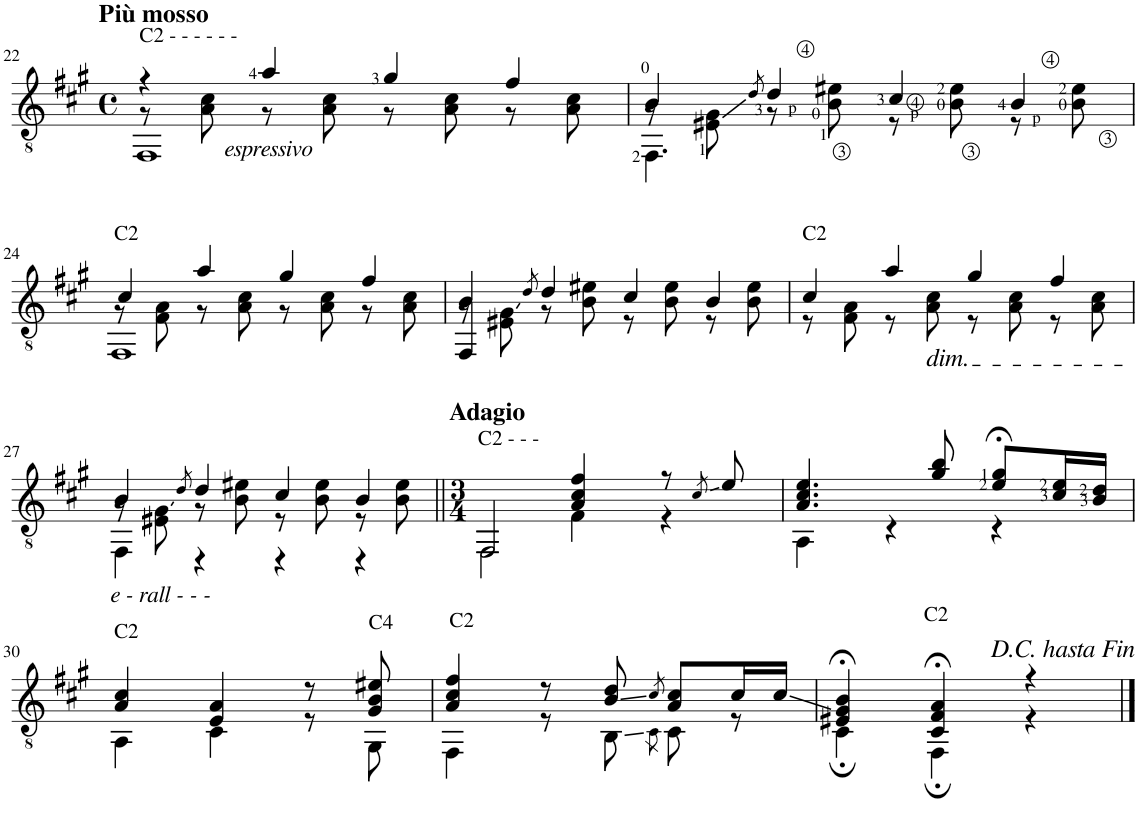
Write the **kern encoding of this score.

**kern	**text
*part1	*part1
*staff1	*staff1
*I"Classical Guitar	*
*I'Guit.	*
!!LO:PB:g=z
*clefGv2	*
*k[f#c#g#]	*
*M4/4	*
*met(c)	*
=22	=22
*^	*
*	*^	*
!LO:TX:a:t=C2 - - - - - -	!	!	!
!LO:TX:a:B:t=Più mosso	!	!	!
4r	8r	1FF#	.
.	8A\ 8c#\	.	.
!	!	!	!LO:LY:b
4a/	8r	.	espressivo
.	8A\ 8c#\	.	.
4g#/	8r	.	.
.	8A\ 8c#\	.	.
4f#/	8r	.	.
.	8A\ 8c#\	.	.
=23	=23	=23	=23
4B/	8r	4.FF#\	.
.	8E#X\ 8G#\	.	.
8qd/	.	.	.
4d</	8r	.	.
.	8B\ 8e#X\	2ryy	.
4c#</	8r	.	.
.	8B\ 8e#\	.	.
4B</	8r	.	.
.	8B\ 8e#\	8ryy	.
!!LO:LB:g=z	!!	!!
=24	=24	=24	=24
!LO:TX:a:t=C2	!	!	!
4c#/	8r	1FF#	.
.	8F#\ 8A\	.	.
4a/	8r	.	.
.	8A\ 8c#\	.	.
4g#/	8r	.	.
.	8A\ 8c#\	.	.
4f#/	8r	.	.
.	8A\ 8c#\	.	.
=25	=25	=25	=25
4B/	8r	4FF#/	.
.	8E#X\ 8G#\	.	.
8qd/	.	.	.
4d/	8r	2.ryy	.
.	8B\ 8e#X\	.	.
4c#/	8r	.	.
.	8B\ 8e#\	.	.
4B/	8r	.	.
.	8B\ 8e#\	.	.
*	*v	*v	*
=26	=26	=26
!LO:TX:a:t=C2	!	!
4c#/	8r	.
.	8F#\ 8A\	.
4a/	8r	.
!	!LO:TX:b:i:t=dim.	!
.	8A\ 8c#\	.
4g#/	8r	.
.	8A\ 8c#\	.
4f#/	8r	.
.	8A\ 8c#\	.
!!LO:LB:g=z	!!
=27	=27	=27
*	*^	*
!	!	!	!LO:LY:b
4B/	8r	4FF#\	e - rall - - -
.	8E#X\ 8G#\	.	.
8qd/	.	.	.
4d/	8r	4r	.
.	8B\ 8e#X\	.	.
4c#/	8r	4r	.
.	8B\ 8e#\	.	.
4B/	8r	4r	.
.	8B\ 8e#\	.	.
=28||	=28||	=28||	=28||
*M3/4	*	*	*
!LO:TX:a:B:t=Adagio	!	!	!
!LO:TX:a:t=C2 - - -	!	!	!
!LO:N:head=open	!	!	!
4FF#/	2FF#\	4ryy	.
4A/ 4c#/ 4f#/	.	4F#\	.
8r	4r	4ryy	.
8qc#/	.	.	.
8e/	.	.	.
*	*v	*v	*
=29	=29	=29
4.A/ 4.c#/ 4.e/	4AA\	.
.	4r	.
8g#/ 8b/	.	.
8e/;< 8g#/;<L	4r	.
16c#/ 16e/L	.	.
16B/ 16d/JJ	.	.
!!LO:LB:g=z	!!
=30	=30	=30
!LO:TX:a:t=C2	!	!
4A/ 4c#/	4AA\	.
4E/ 4A/	4C#\	.
8r	8r	.
!LO:TX:a:t=C4	!	!
8G#/ 8B/ 8e#X/	8GG#\	.
=31	=31	=31
!LO:TX:a:t=C2	!	!
4A/ 4c#/ 4f#/	4FF#\	.
8r	8r	.
8B/ 8d/	8BB\	.
8qc#/	8qC#\	.
8A/ 8c#/L	8C#\	.
16c#/L	8r	.
16c#/JJ	.	.
=32	=32	=32
4E#X/;< 4G#/;< 4B/;<	4C#;\	.
!LO:TX:a:t=C2	!	!
4C#/;< 4F#/;< 4A/;<	4FF#;\	.
4r	4r	.
!	!LO:TX:a:t=<i>D.C. hasta Fin</i>	!
*v	*v	*
==	==
*-	*-
